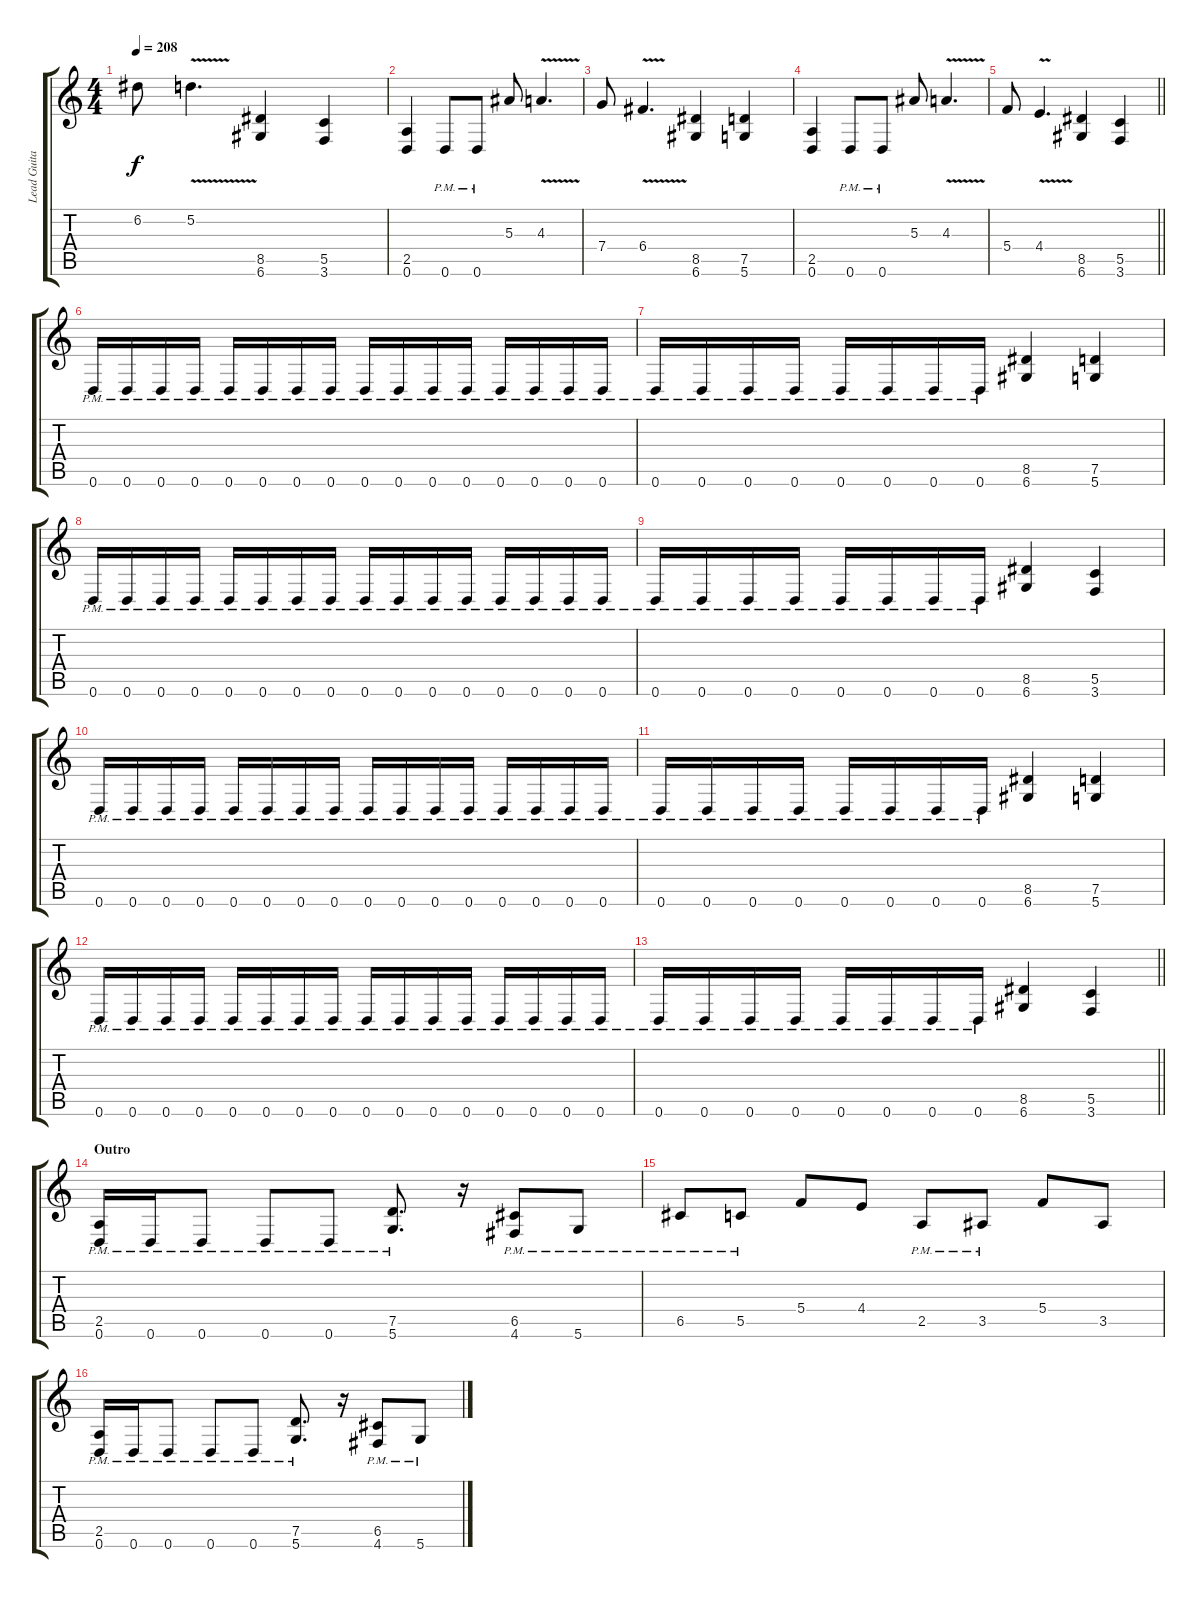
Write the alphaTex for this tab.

\track ("Lead Guitar" "Lead Guita") {instrument distortionguitar}
\staff {score tabs}
\tuning (D4 A3 F3 C3 G2 D2) {hide}
\ts (4 4)
\tempo 208
\clef g2
\ks c
6.2.8{dy f} 5.2{v}.4{d} (8.5 6.6).4 (5.5 3.6).4 |
(2.5 0.6).4 0.6{pm}.8 0.6{pm}.8 5.3.8 4.3{v}.4{d} |
7.4.8 6.4{v}.4{d} (8.5 6.6).4 (7.5 5.6).4 |
(2.5 0.6).4 0.6{pm}.8 0.6{pm}.8 5.3.8 4.3{v}.4{d} |
\barLineRight lightlight
5.4.8 4.4{v}.4{d} (8.5 6.6).4 (5.5 3.6).4 |
0.6{pm}.16 0.6{pm}.16 0.6{pm}.16 0.6{pm}.16 0.6{pm}.16 0.6{pm}.16 0.6{pm}.16 0.6{pm}.16 0.6{pm}.16 0.6{pm}.16 0.6{pm}.16 0.6{pm}.16 0.6{pm}.16 0.6{pm}.16 0.6{pm}.16 0.6{pm}.16 |
0.6{pm}.16 0.6{pm}.16 0.6{pm}.16 0.6{pm}.16 0.6{pm}.16 0.6{pm}.16 0.6{pm}.16 0.6{pm}.16 (8.5 6.6).4 (7.5 5.6).4 |
0.6{pm}.16 0.6{pm}.16 0.6{pm}.16 0.6{pm}.16 0.6{pm}.16 0.6{pm}.16 0.6{pm}.16 0.6{pm}.16 0.6{pm}.16 0.6{pm}.16 0.6{pm}.16 0.6{pm}.16 0.6{pm}.16 0.6{pm}.16 0.6{pm}.16 0.6{pm}.16 |
0.6{pm}.16 0.6{pm}.16 0.6{pm}.16 0.6{pm}.16 0.6{pm}.16 0.6{pm}.16 0.6{pm}.16 0.6{pm}.16 (8.5 6.6).4 (5.5 3.6).4 |
0.6{pm}.16 0.6{pm}.16 0.6{pm}.16 0.6{pm}.16 0.6{pm}.16 0.6{pm}.16 0.6{pm}.16 0.6{pm}.16 0.6{pm}.16 0.6{pm}.16 0.6{pm}.16 0.6{pm}.16 0.6{pm}.16 0.6{pm}.16 0.6{pm}.16 0.6{pm}.16 |
0.6{pm}.16 0.6{pm}.16 0.6{pm}.16 0.6{pm}.16 0.6{pm}.16 0.6{pm}.16 0.6{pm}.16 0.6{pm}.16 (8.5 6.6).4 (7.5 5.6).4 |
0.6{pm}.16 0.6{pm}.16 0.6{pm}.16 0.6{pm}.16 0.6{pm}.16 0.6{pm}.16 0.6{pm}.16 0.6{pm}.16 0.6{pm}.16 0.6{pm}.16 0.6{pm}.16 0.6{pm}.16 0.6{pm}.16 0.6{pm}.16 0.6{pm}.16 0.6{pm}.16 |
\barLineRight lightlight
0.6{pm}.16 0.6{pm}.16 0.6{pm}.16 0.6{pm}.16 0.6{pm}.16 0.6{pm}.16 0.6{pm}.16 0.6{pm}.16 (8.5 6.6).4 (5.5 3.6).4 |
\section ("" "Outro")
(2.5{pm} 0.6{pm}).16 0.6{pm}.16 0.6{pm}.8 0.6{pm}.8 0.6{pm}.8 (7.5{pm} 5.6{pm}).8{d} r.16 (6.5{pm} 4.6{pm}).8 5.6{pm}.8 |
6.5{pm}.8 5.5{pm}.8 5.4.8 4.4.8 2.5{pm}.8 3.5{pm}.8 5.4.8 3.5.8 |
(2.5{pm} 0.6{pm}).16 0.6{pm}.16 0.6{pm}.8 0.6{pm}.8 0.6{pm}.8 (7.5{pm} 5.6{pm}).8{d} r.16 (6.5 4.6{pm}).8 5.6{pm}.8
